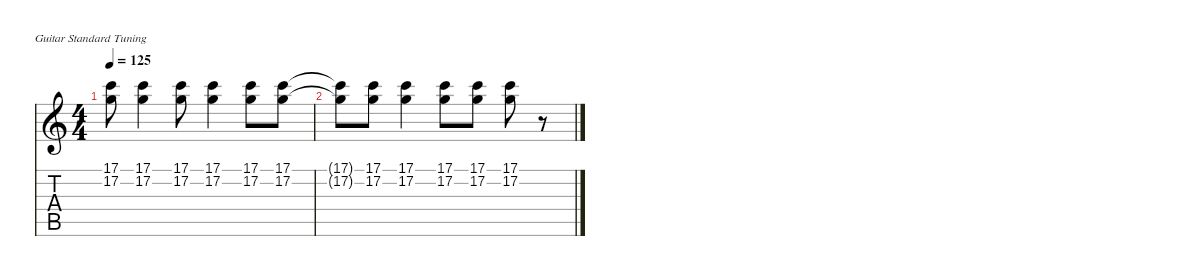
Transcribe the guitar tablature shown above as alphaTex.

\defaultSystemsLayout 4
\hideDynamics
\bracketExtendMode nobrackets
\singleTrackTrackNamePolicy hidden
\multiTrackTrackNamePolicy hidden
\otherSystemsTrackNameOrientation horizontal
\track ("Brass 2" "tpt.") {instrument brasssection}
\staff {score tabs}
\tuning (E4 B3 G3 D3 A2 E2)
\displaytranspose 3
\ts (4 4)
\tempo 125
\clef g2
\ks c
(17.1 17.2).8{dy f beam Down} (17.1 17.2).4{beam Down} (17.1 17.2).8{beam Down} (17.1 17.2).4{beam Down} (17.1 17.2).8{beam Down} (17.1 17.2).8{beam Down} |
(17.1{t} 17.2{t}).8{beam Down} (17.1 17.2).8{beam Down} (17.1 17.2).4{beam Down} (17.1 17.2).8{beam Down} (17.1 17.2).8{beam Down} (17.1 17.2).8{beam Down} r.8{beam Down}
